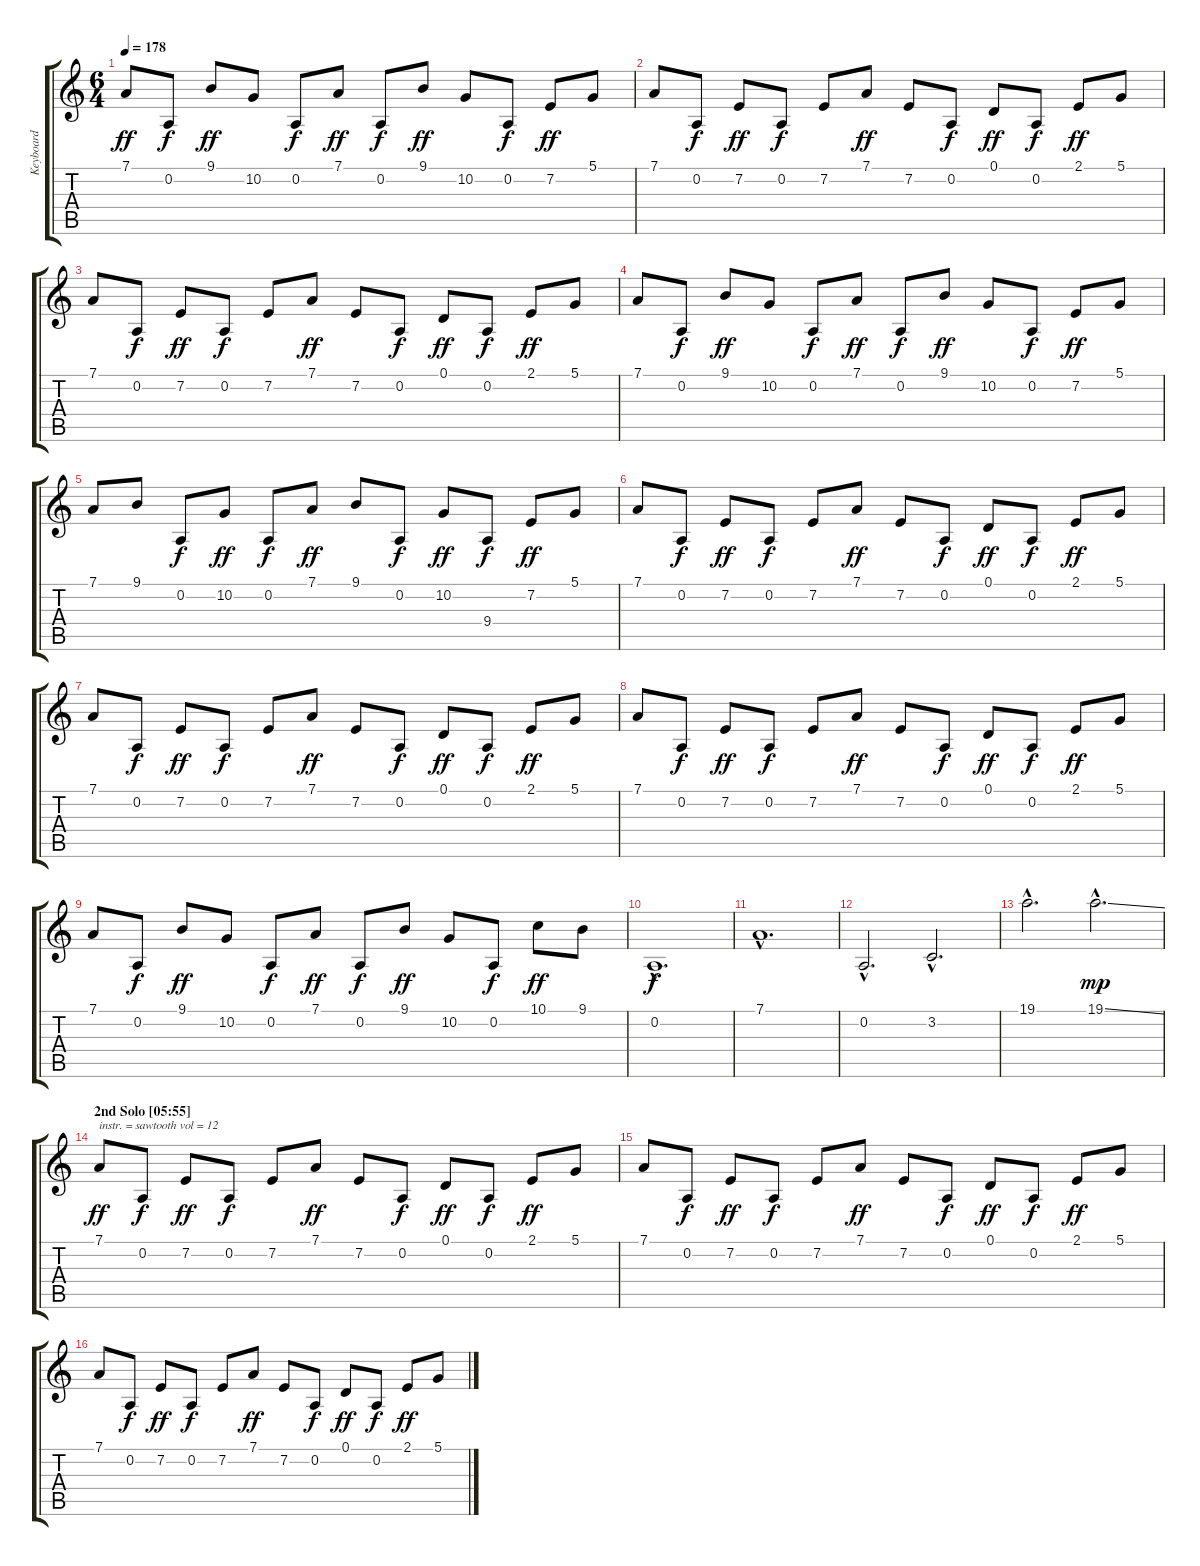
\track ("Keyboard" "Keyboard") {instrument lead2sawtooth}
\staff {score tabs}
\tuning (D4 A3 F3 C3 G2 D2) {hide}
\ts (6 4)
\tempo 178
\clef g2
\ks c
7.1.8{dy ff} 0.2.8{dy f} 9.1.8{dy ff} 10.2.8 0.2.8{dy f} 7.1.8{dy ff} 0.2.8{dy f} 9.1.8{dy ff} 10.2.8 0.2.8{dy f} 7.2.8{dy ff} 5.1.8 |
7.1.8 0.2.8{dy f} 7.2.8{dy ff} 0.2.8{dy f} 7.2.8 7.1.8{dy ff} 7.2.8 0.2.8{dy f} 0.1.8{dy ff} 0.2.8{dy f} 2.1.8{dy ff} 5.1.8 |
7.1.8 0.2.8{dy f} 7.2.8{dy ff} 0.2.8{dy f} 7.2.8 7.1.8{dy ff} 7.2.8 0.2.8{dy f} 0.1.8{dy ff} 0.2.8{dy f} 2.1.8{dy ff} 5.1.8 |
7.1.8 0.2.8{dy f} 9.1.8{dy ff} 10.2.8 0.2.8{dy f} 7.1.8{dy ff} 0.2.8{dy f} 9.1.8{dy ff} 10.2.8 0.2.8{dy f} 7.2.8{dy ff} 5.1.8 |
7.1.8 9.1.8 0.2.8{dy f} 10.2.8{dy ff} 0.2.8{dy f} 7.1.8{dy ff} 9.1.8 0.2.8{dy f} 10.2.8{dy ff} 9.4.8{dy f} 7.2.8{dy ff} 5.1.8 |
\section ("" "")
7.1.8 0.2.8{dy f} 7.2.8{dy ff} 0.2.8{dy f} 7.2.8 7.1.8{dy ff} 7.2.8 0.2.8{dy f} 0.1.8{dy ff} 0.2.8{dy f} 2.1.8{dy ff} 5.1.8 |
7.1.8 0.2.8{dy f} 7.2.8{dy ff} 0.2.8{dy f} 7.2.8 7.1.8{dy ff} 7.2.8 0.2.8{dy f} 0.1.8{dy ff} 0.2.8{dy f} 2.1.8{dy ff} 5.1.8 |
7.1.8 0.2.8{dy f} 7.2.8{dy ff} 0.2.8{dy f} 7.2.8 7.1.8{dy ff} 7.2.8 0.2.8{dy f} 0.1.8{dy ff} 0.2.8{dy f} 2.1.8{dy ff} 5.1.8 |
7.1.8 0.2.8{dy f} 9.1.8{dy ff} 10.2.8 0.2.8{dy f} 7.1.8{dy ff} 0.2.8{dy f} 9.1.8{dy ff} 10.2.8 0.2.8{dy f} 10.1.8{dy ff} 9.1.8 |
0.2{hac}.1{d dy f} |
7.1{hac}.1{d} |
0.2{hac}.2{d} 3.2{hac}.2{d} |
19.1{hac}.2{d} 19.1{ss hac}.2{d dy mp} |
\section ("" "2nd Solo [05:55]")
7.1.8{txt "instr. = sawtooth vol = 12" dy ff volume 12 instrument lead2sawtooth} 0.2.8{dy f} 7.2.8{dy ff} 0.2.8{dy f} 7.2.8 7.1.8{dy ff} 7.2.8 0.2.8{dy f} 0.1.8{dy ff} 0.2.8{dy f} 2.1.8{dy ff} 5.1.8 |
7.1.8 0.2.8{dy f} 7.2.8{dy ff} 0.2.8{dy f} 7.2.8 7.1.8{dy ff} 7.2.8 0.2.8{dy f} 0.1.8{dy ff} 0.2.8{dy f} 2.1.8{dy ff} 5.1.8 |
7.1.8 0.2.8{dy f} 7.2.8{dy ff} 0.2.8{dy f} 7.2.8 7.1.8{dy ff} 7.2.8 0.2.8{dy f} 0.1.8{dy ff} 0.2.8{dy f} 2.1.8{dy ff} 5.1.8
